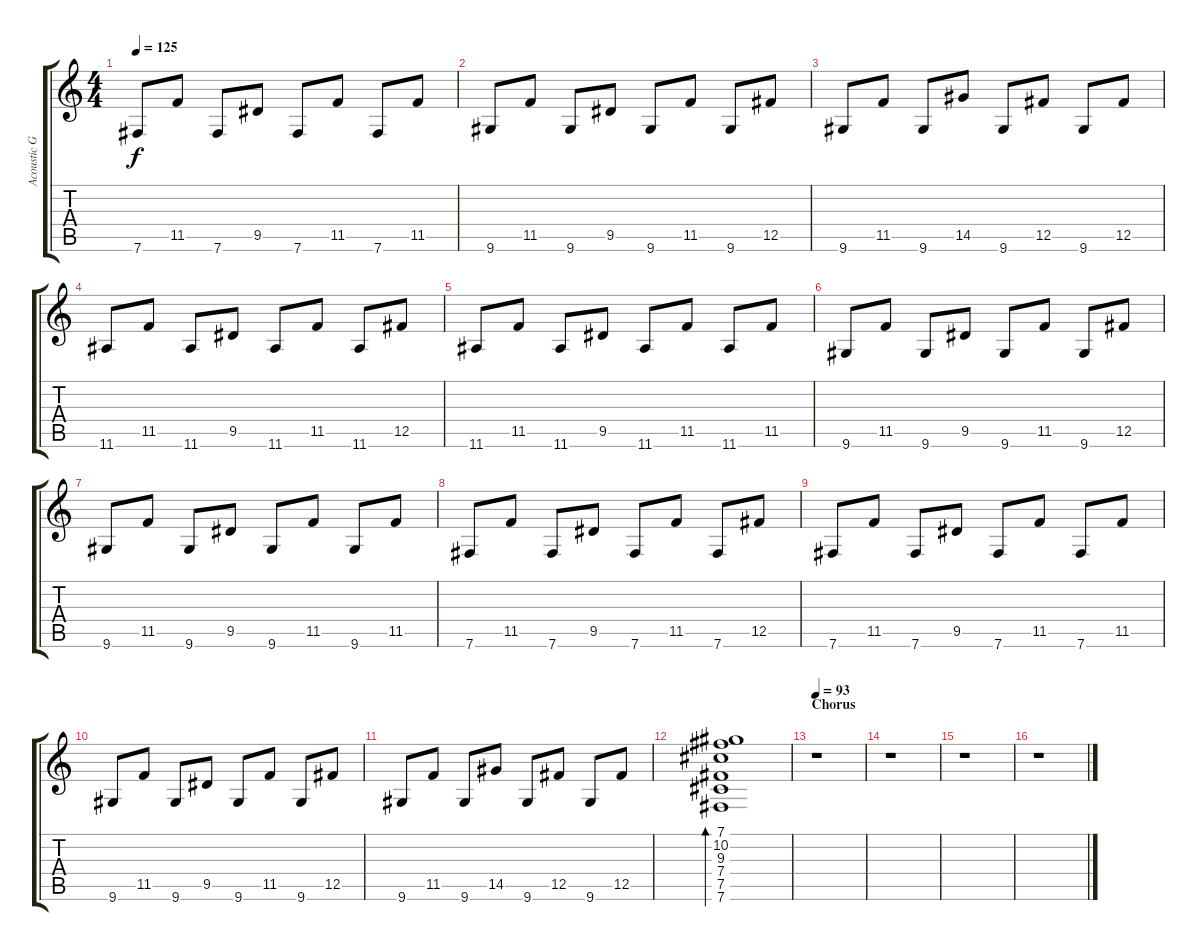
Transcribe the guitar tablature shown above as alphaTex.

\track ("Acoustic Guitar 1" "Acoustic G") {instrument acousticguitarsteel}
\staff {score tabs}
\tuning (Db4 Ab3 E3 B2 Gb2 B1) {hide}
\ts (4 4)
\tempo 125
\clef g2
\ks c
7.6.8{dy f} 11.5.8 7.6.8 9.5.8 7.6.8 11.5.8 7.6.8 11.5.8 |
9.6.8 11.5.8 9.6.8 9.5.8 9.6.8 11.5.8 9.6.8 12.5.8 |
9.6.8 11.5.8 9.6.8 14.5.8 9.6.8 12.5.8 9.6.8 12.5.8 |
11.6.8 11.5.8 11.6.8 9.5.8 11.6.8 11.5.8 11.6.8 12.5.8 |
11.6.8 11.5.8 11.6.8 9.5.8 11.6.8 11.5.8 11.6.8 11.5.8 |
9.6.8 11.5.8 9.6.8 9.5.8 9.6.8 11.5.8 9.6.8 12.5.8 |
9.6.8 11.5.8 9.6.8 9.5.8 9.6.8 11.5.8 9.6.8 11.5.8 |
7.6.8 11.5.8 7.6.8 9.5.8 7.6.8 11.5.8 7.6.8 12.5.8 |
7.6.8 11.5.8 7.6.8 9.5.8 7.6.8 11.5.8 7.6.8 11.5.8 |
9.6.8 11.5.8 9.6.8 9.5.8 9.6.8 11.5.8 9.6.8 12.5.8 |
9.6.8 11.5.8 9.6.8 14.5.8 9.6.8 12.5.8 9.6.8 12.5.8 |
(7.1 10.2 9.3 7.4 7.5 7.6).1{bd 240} |
\section ("" "Chorus")
\tempo 93
r.1 |
r.1 |
r.1 |
r.1
